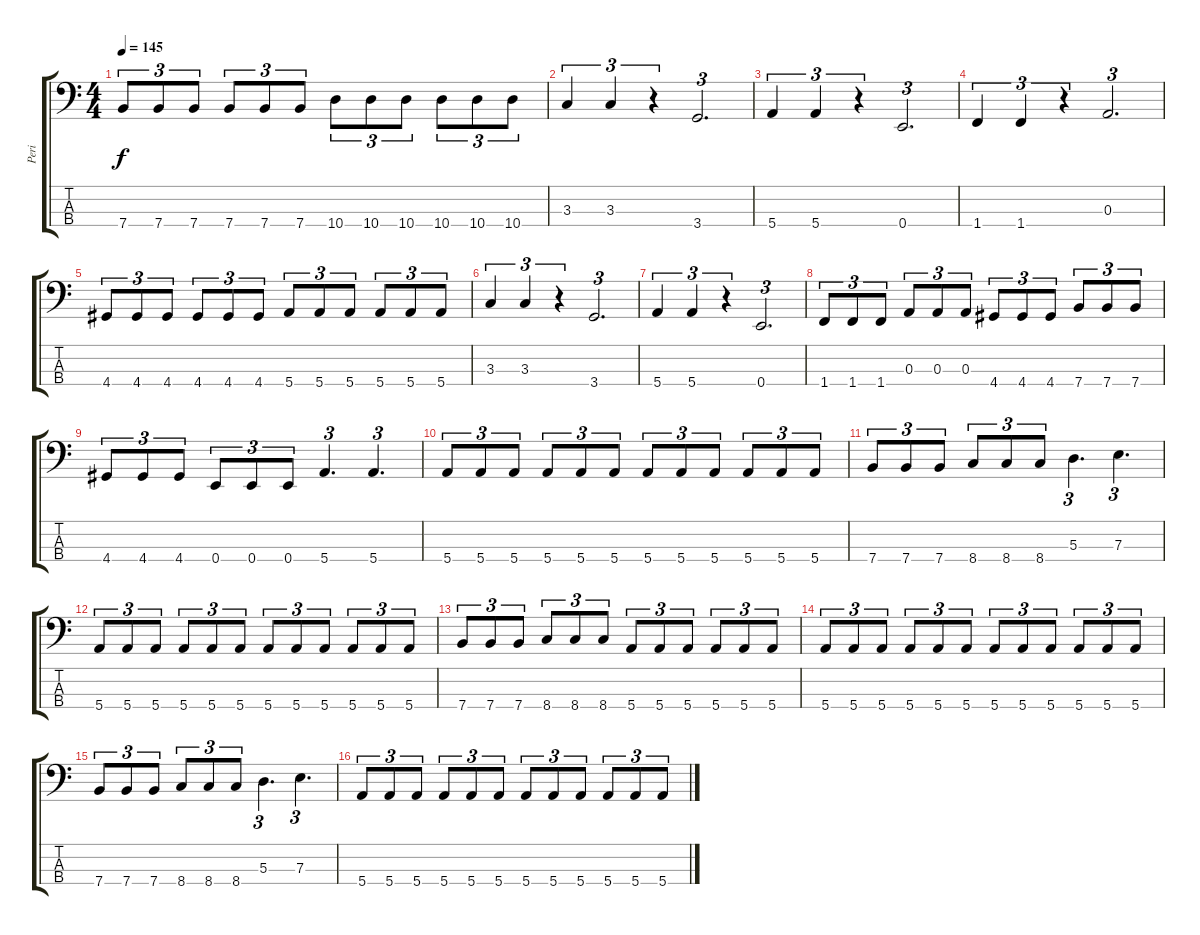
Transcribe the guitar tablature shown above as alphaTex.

\track ("Peri" "Peri") {instrument electricbassfinger}
\staff {score tabs}
\tuning (G2 D2 A1 E1) {hide}
\ts (4 4)
\tempo 145
\clef f4
\ks c
7.4.8{tu (3 2) dy f} 7.4.8{tu (3 2)} 7.4.8{tu (3 2)} 7.4.8{tu (3 2)} 7.4.8{tu (3 2)} 7.4.8{tu (3 2)} 10.4.8{tu (3 2)} 10.4.8{tu (3 2)} 10.4.8{tu (3 2)} 10.4.8{tu (3 2)} 10.4.8{tu (3 2)} 10.4.8{tu (3 2)} |
3.3.4{tu (3 2)} 3.3.4{tu (3 2)} r.4{tu (3 2)} 3.4.2{d tu (3 2)} |
5.4.4{tu (3 2)} 5.4.4{tu (3 2)} r.4{tu (3 2)} 0.4.2{d tu (3 2)} |
1.4.4{tu (3 2)} 1.4.4{tu (3 2)} r.4{tu (3 2)} 0.3.2{d tu (3 2)} |
4.4.8{tu (3 2)} 4.4.8{tu (3 2)} 4.4.8{tu (3 2)} 4.4.8{tu (3 2)} 4.4.8{tu (3 2)} 4.4.8{tu (3 2)} 5.4.8{tu (3 2)} 5.4.8{tu (3 2)} 5.4.8{tu (3 2)} 5.4.8{tu (3 2)} 5.4.8{tu (3 2)} 5.4.8{tu (3 2)} |
3.3.4{tu (3 2)} 3.3.4{tu (3 2)} r.4{tu (3 2)} 3.4.2{d tu (3 2)} |
5.4.4{tu (3 2)} 5.4.4{tu (3 2)} r.4{tu (3 2)} 0.4.2{d tu (3 2)} |
1.4.8{tu (3 2)} 1.4.8{tu (3 2)} 1.4.8{tu (3 2)} 0.3.8{tu (3 2)} 0.3.8{tu (3 2)} 0.3.8{tu (3 2)} 4.4.8{tu (3 2)} 4.4.8{tu (3 2)} 4.4.8{tu (3 2)} 7.4.8{tu (3 2)} 7.4.8{tu (3 2)} 7.4.8{tu (3 2)} |
4.4.8{tu (3 2)} 4.4.8{tu (3 2)} 4.4.8{tu (3 2)} 0.4.8{tu (3 2)} 0.4.8{tu (3 2)} 0.4.8{tu (3 2)} 5.4.4{d tu (3 2)} 5.4.4{d tu (3 2)} |
5.4.8{tu (3 2)} 5.4.8{tu (3 2)} 5.4.8{tu (3 2)} 5.4.8{tu (3 2)} 5.4.8{tu (3 2)} 5.4.8{tu (3 2)} 5.4.8{tu (3 2)} 5.4.8{tu (3 2)} 5.4.8{tu (3 2)} 5.4.8{tu (3 2)} 5.4.8{tu (3 2)} 5.4.8{tu (3 2)} |
7.4.8{tu (3 2)} 7.4.8{tu (3 2)} 7.4.8{tu (3 2)} 8.4.8{tu (3 2)} 8.4.8{tu (3 2)} 8.4.8{tu (3 2)} 5.3.4{d tu (3 2)} 7.3.4{d tu (3 2)} |
5.4.8{tu (3 2)} 5.4.8{tu (3 2)} 5.4.8{tu (3 2)} 5.4.8{tu (3 2)} 5.4.8{tu (3 2)} 5.4.8{tu (3 2)} 5.4.8{tu (3 2)} 5.4.8{tu (3 2)} 5.4.8{tu (3 2)} 5.4.8{tu (3 2)} 5.4.8{tu (3 2)} 5.4.8{tu (3 2)} |
7.4.8{tu (3 2)} 7.4.8{tu (3 2)} 7.4.8{tu (3 2)} 8.4.8{tu (3 2)} 8.4.8{tu (3 2)} 8.4.8{tu (3 2)} 5.4.8{tu (3 2)} 5.4.8{tu (3 2)} 5.4.8{tu (3 2)} 5.4.8{tu (3 2)} 5.4.8{tu (3 2)} 5.4.8{tu (3 2)} |
5.4.8{tu (3 2)} 5.4.8{tu (3 2)} 5.4.8{tu (3 2)} 5.4.8{tu (3 2)} 5.4.8{tu (3 2)} 5.4.8{tu (3 2)} 5.4.8{tu (3 2)} 5.4.8{tu (3 2)} 5.4.8{tu (3 2)} 5.4.8{tu (3 2)} 5.4.8{tu (3 2)} 5.4.8{tu (3 2)} |
7.4.8{tu (3 2)} 7.4.8{tu (3 2)} 7.4.8{tu (3 2)} 8.4.8{tu (3 2)} 8.4.8{tu (3 2)} 8.4.8{tu (3 2)} 5.3.4{d tu (3 2)} 7.3.4{d tu (3 2)} |
5.4.8{tu (3 2)} 5.4.8{tu (3 2)} 5.4.8{tu (3 2)} 5.4.8{tu (3 2)} 5.4.8{tu (3 2)} 5.4.8{tu (3 2)} 5.4.8{tu (3 2)} 5.4.8{tu (3 2)} 5.4.8{tu (3 2)} 5.4.8{tu (3 2)} 5.4.8{tu (3 2)} 5.4.8{tu (3 2)}
